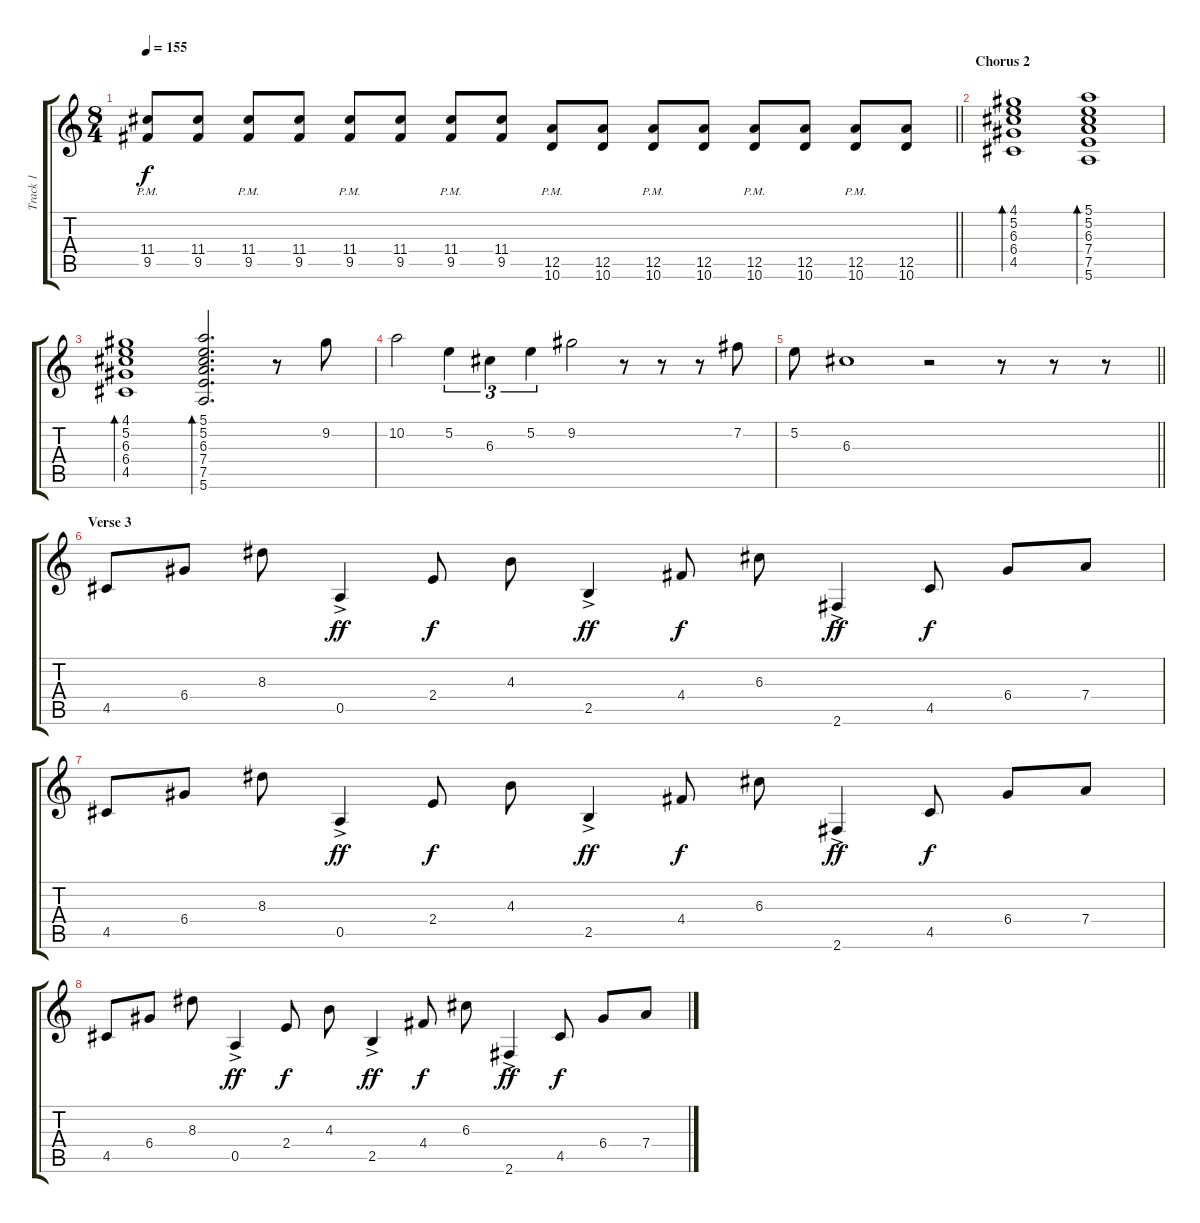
\track ("Track 1" "Track 1") {instrument electricguitarclean}
\staff {score tabs}
\tuning (E4 B3 G3 D3 A2 E2) {hide}
\ts (8 4)
\tempo 155
\clef g2
\barLineRight lightlight
\ks c
(11.4{pm} 9.5{pm}).8{dy f} (11.4 9.5).8 (11.4{pm} 9.5{pm}).8 (11.4 9.5).8 (11.4{pm} 9.5{pm}).8 (11.4 9.5).8 (11.4{pm} 9.5{pm}).8 (11.4 9.5).8 (12.5{pm} 10.6{pm}).8 (12.5 10.6).8 (12.5{pm} 10.6{pm}).8 (12.5 10.6).8 (12.5{pm} 10.6{pm}).8 (12.5 10.6).8 (12.5{pm} 10.6{pm}).8 (12.5 10.6).8 |
\section ("" "Chorus 2")
(4.1 5.2 6.3 6.4 4.5).1{bd 240 instrument electricguitarclean} (5.1 5.2 6.3 7.4 7.5 5.6).1{bd 240} |
(4.1 5.2 6.3 6.4 4.5).1{bd 240} (5.1 5.2 6.3 7.4 7.5 5.6).2{d bd 240} r.8 9.2.8 |
10.2.2 5.2.4{tu (3 2)} 6.3.4{tu (3 2)} 5.2.4{tu (3 2)} 9.2.2 r.8 r.8 r.8 7.2.8 |
\barLineRight lightlight
5.2.8 6.3.1 r.2 r.8 r.8 r.8 |
\section ("" "Verse 3")
4.5.8 6.4.8 8.3.8 0.5{ac}.4{dy ff} 2.4.8{dy f} 4.3.8 2.5{ac}.4{dy ff} 4.4.8{dy f} 6.3.8 2.6{ac}.4{dy ff} 4.5.8{dy f} 6.4.8 7.4.8 |
4.5.8 6.4.8 8.3.8 0.5{ac}.4{dy ff} 2.4.8{dy f} 4.3.8 2.5{ac}.4{dy ff} 4.4.8{dy f} 6.3.8 2.6{ac}.4{dy ff} 4.5.8{dy f} 6.4.8 7.4.8 |
4.5.8 6.4.8 8.3.8 0.5{ac}.4{dy ff} 2.4.8{dy f} 4.3.8 2.5{ac}.4{dy ff} 4.4.8{dy f} 6.3.8 2.6{ac}.4{dy ff} 4.5.8{dy f} 6.4.8 7.4.8
